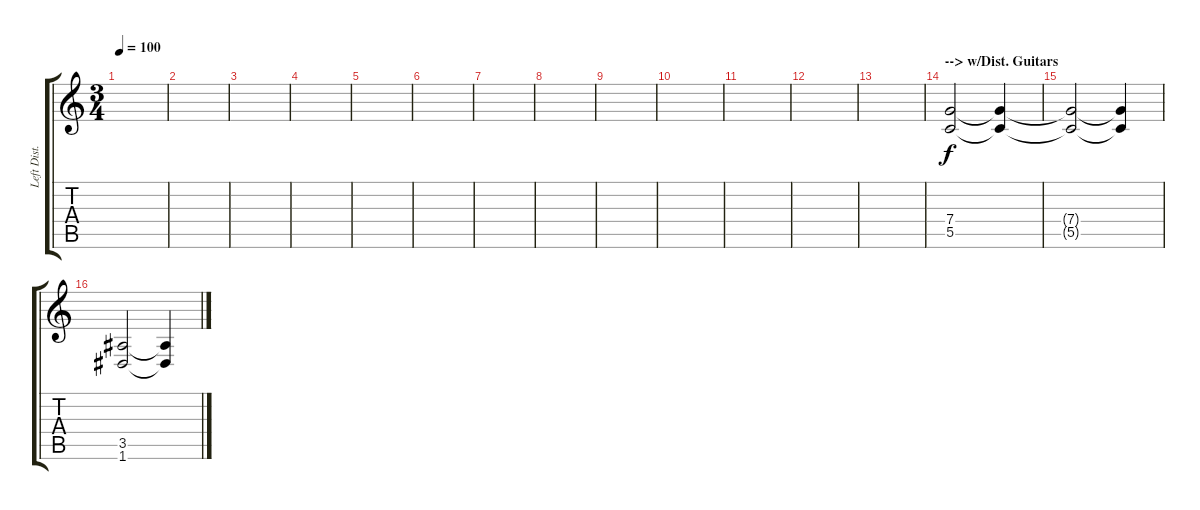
\track ("Left Dist. Guitar" "Left Dist.") {instrument distortionguitar}
\staff {score tabs}
\tuning (D4 A3 F3 C3 G2 D2) {hide}
\ts (3 4)
\tempo 100
\clef g2
\ks c
|
|
|
|
|
|
|
|
|
|
|
|
|
\section ("" "--> w/Dist. Guitars")
(7.4 5.5).2 (7.4{t} 5.5{t}).4 |
(7.4{t} 5.5{t}).2 (7.4{t} 5.5{t}).4 |
(3.5 1.6).2 (3.5{t} 1.6{t}).4
